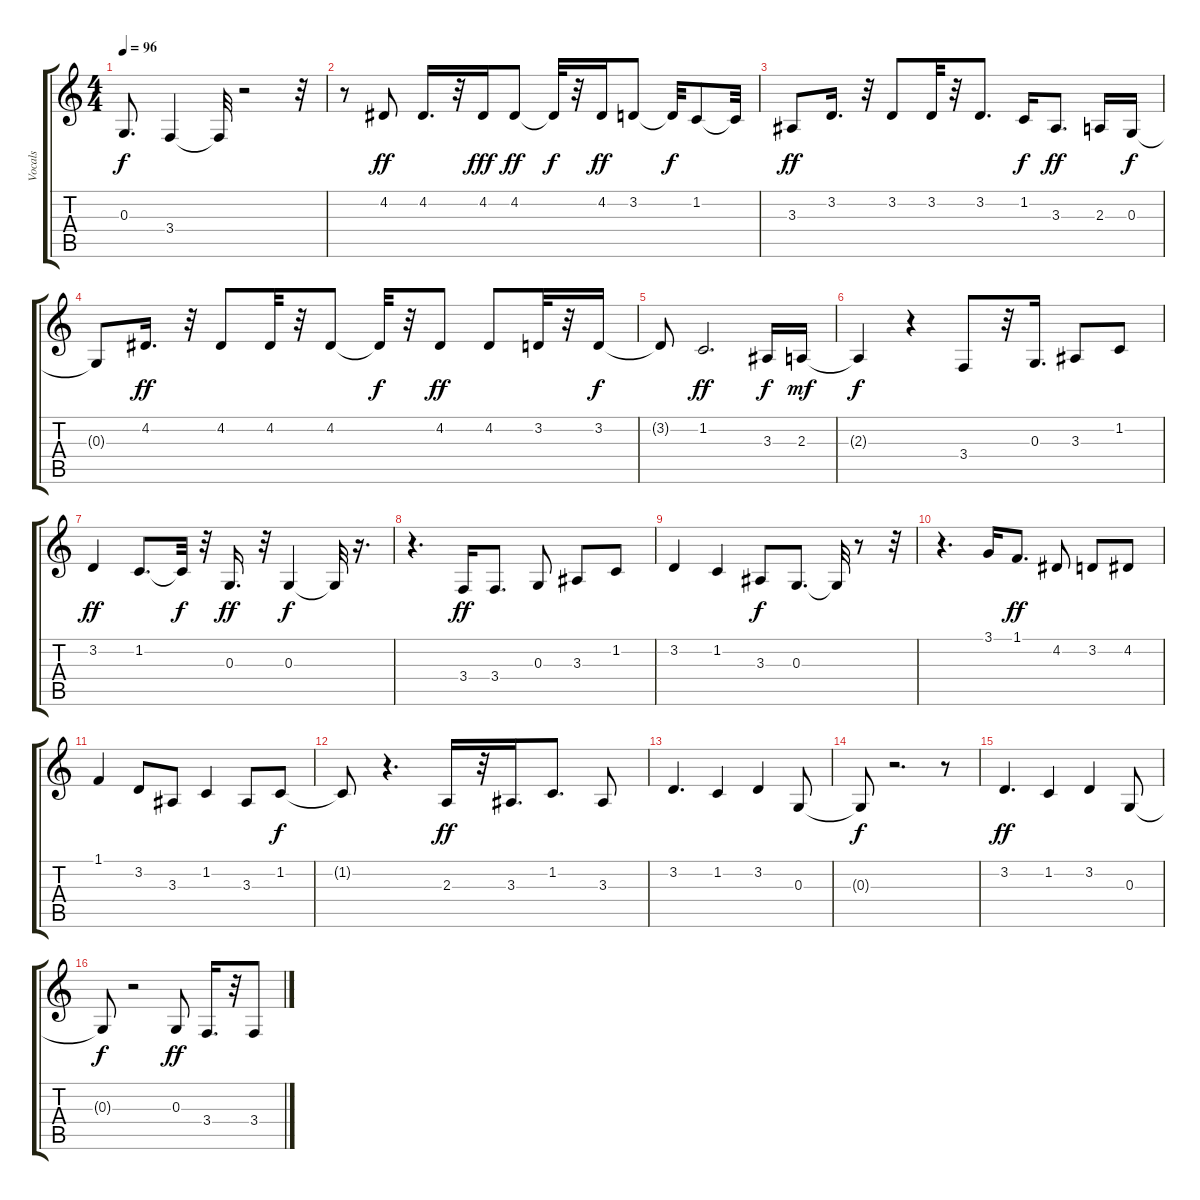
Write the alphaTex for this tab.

\track ("Vocals" "Vocals") {instrument tenorsax}
\staff {score tabs}
\tuning (E4 B3 G3 D3 A2 E2) {hide}
\ts (4 4)
\tempo 96
\clef g2
\ks c
0.3.8{d dy f} 3.4.4 3.4{t}.32 r.2 r.32 |
r.8 4.2.8{dy ff} 4.2.16{d} r.32 4.2.16{dy fff} 4.2.8{dy ff} 4.2{t}.32{dy f} r.32 4.2.16{dy ff} 3.2.8 3.2{t}.32{dy f} 1.2.8 1.2{t}.32 |
3.3.8{dy ff} 3.2.16{d} r.32 3.2.8 3.2.32 r.32 3.2.8{d} 1.2.16{dy f} 3.3.8{d dy ff} 2.3.16 0.3.16{dy f} |
0.3{t}.8 4.2.16{d dy ff} r.32 4.2.8 4.2.32 r.32 4.2.8 4.2{t}.32{dy f} r.32 4.2.8{dy ff} 4.2.8 3.2.32 r.32 3.2.16{dy f} |
3.2{t}.8 1.2.2{d dy ff} 3.3.16{dy f} 2.3.16{dy mf} |
2.3{t}.4{dy f} r.4 3.4.8 r.32 0.3.16{d} 3.3.8 1.2.8 |
3.2.4{dy ff} 1.2.8{d} 1.2{t}.32{dy f} r.32 0.3.16{d dy ff} r.32 0.3.4{dy f} 0.3{t}.32 r.16{d} |
r.4{d} 3.4.16{dy ff} 3.4.8{d} 0.3.8 3.3.8 1.2.8 |
3.2.4 1.2.4 3.3.8{dy f} 0.3.8{d} 0.3{t}.32 r.8 r.32 |
r.4{d} 3.1.16 1.1.8{d dy ff} 4.2.8 3.2.8 4.2.8 |
1.1.4 3.2.8 3.3.8 1.2.4 3.3.8 1.2.8{dy f} |
1.2{t}.8 r.4{d} 2.3.16{dy ff} r.32 3.3.16{d} 1.2.8{d} 3.3.8 |
3.2.4{d} 1.2.4 3.2.4 0.3.8 |
0.3{t}.8{dy f} r.2{d} r.8 |
3.2.4{d dy ff} 1.2.4 3.2.4 0.3.8 |
0.3{t}.8{dy f} r.2 0.3.8{dy ff} 3.4.16{d} r.32 3.4.8
